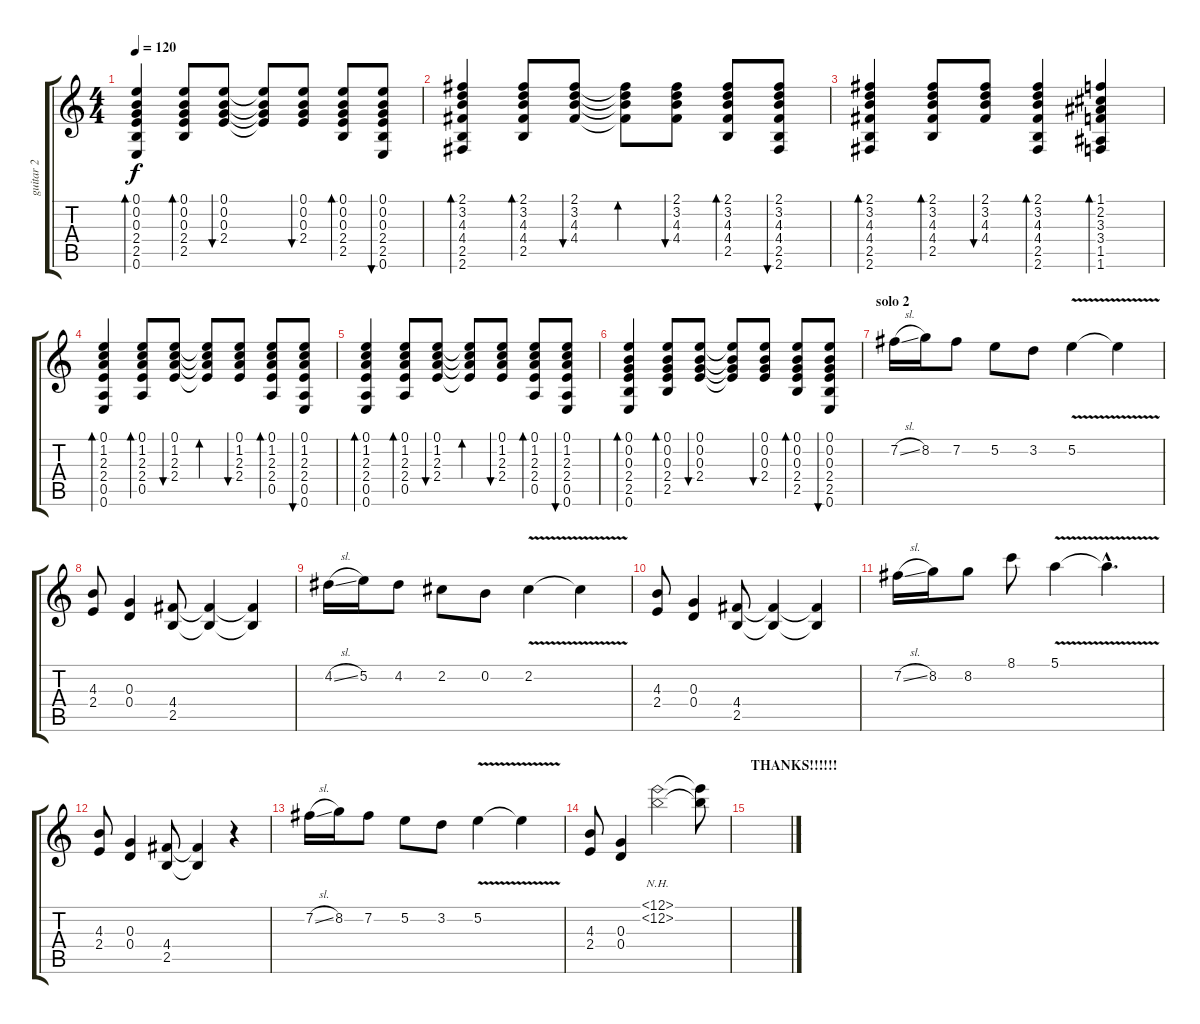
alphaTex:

\track ("guitar 2" "guitar 2") {instrument electricguitarclean}
\staff {score tabs}
\tuning (E4 B3 G3 D3 A2 E2) {hide}
\ts (4 4)
\tempo 120
\clef g2
\ks c
(0.1 0.2 0.3 2.4 2.5 0.6).4{bd 60 dy f} (0.1 0.2 0.3 2.4 2.5).8{bd 60} (0.1 0.2 0.3 2.4).8{bu 60} (0.1{t} 0.2{t} 0.3{t} 2.4{t}).8 (0.1 0.2 0.3 2.4).8{bu 60} (0.1 0.2 0.3 2.4 2.5).8{bd 60} (0.1 0.2 0.3 2.4 2.5 0.6).8{bu 60} |
(2.1 3.2 4.3 4.4 2.5 2.6).4{bd 60} (2.1 3.2 4.3 4.4 2.5).8{bd 60} (2.1 3.2 4.3 4.4).8{bu 60} (2.1{t} 3.2{t} 4.3{t} 4.4{t}).8{bd 60} (2.1 3.2 4.3 4.4).8{bu 60} (2.1 3.2 4.3 4.4 2.5).8{bd 60} (2.1 3.2 4.3 4.4 2.5 2.6).8{bu 60} |
(2.1 3.2 4.3 4.4 2.5 2.6).4{bd 60} (2.1 3.2 4.3 4.4 2.5).8{bd 60} (2.1 3.2 4.3 4.4).8{bu 60} (2.1 3.2 4.3 4.4 2.5 2.6).4{bd 60} (1.1 2.2 3.3 3.4 1.5 1.6).4{bd 60} |
(0.1 1.2 2.3 2.4 0.5 0.6).4{bd 60} (0.1 1.2 2.3 2.4 0.5).8{bd 60} (0.1 1.2 2.3 2.4).8{bu 60} (0.1{t} 1.2{t} 2.3{t} 2.4{t}).8{bd 60} (0.1 1.2 2.3 2.4).8{bu 60} (0.1 1.2 2.3 2.4 0.5).8{bd 60} (0.1 1.2 2.3 2.4 0.5 0.6).8{bu 60} |
(0.1 1.2 2.3 2.4 0.5 0.6).4{bd 60} (0.1 1.2 2.3 2.4 0.5).8{bd 60} (0.1 1.2 2.3 2.4).8{bu 60} (0.1{t} 1.2{t} 2.3{t} 2.4{t}).8{bd 60} (0.1 1.2 2.3 2.4).8{bu 60} (0.1 1.2 2.3 2.4 0.5).8{bd 60} (0.1 1.2 2.3 2.4 0.5 0.6).8{bu 60} |
(0.1 0.2 0.3 2.4 2.5 0.6).4{bd 60} (0.1 0.2 0.3 2.4 2.5).8{bd 60} (0.1 0.2 0.3 2.4).8{bu 60} (0.1{t} 0.2{t} 0.3{t} 2.4{t}).8 (0.1 0.2 0.3 2.4).8{bu 60} (0.1 0.2 0.3 2.4 2.5).8{bd 60} (0.1 0.2 0.3 2.4 2.5 0.6).8{bu 60} |
\section ("" "solo 2")
7.2{sl}.16{instrument distortionguitar} 8.2.16 7.2.8 5.2.8 3.2.8 5.2{v}.4 5.2{t}.4 |
(4.3 2.4).8 (0.3 0.4).4 (4.4 2.5).8 (4.4{t} 2.5{t}).4 (4.4{t} 2.5{t}).4 |
4.2{sl}.16 5.2.16 4.2.8 2.2.8 0.2.8 2.2{v}.4 2.2{t}.4 |
(4.3 2.4).8 (0.3 0.4).4 (4.4 2.5).8 (4.4{t} 2.5{t}).4 (4.4{t} 2.5{t}).4 |
7.2{sl}.16 8.2.16 8.2.8 8.1.8 5.1{v}.4 5.1{hac t}.4{d} |
(4.3 2.4).8 (0.3 0.4).4 (4.4 2.5).8 (4.4{t} 2.5{t}).4 r.4 |
7.2{sl}.16 8.2.16 7.2.8 5.2.8 3.2.8 5.2{v}.4 5.2{t}.4 |
(4.3 2.4).8 (0.3 0.4).4 (12.1{nh} 12.2{nh}).2 (12.1{t} 12.2{t}).8 |
\section ("" "THANKS!!!!!!")
